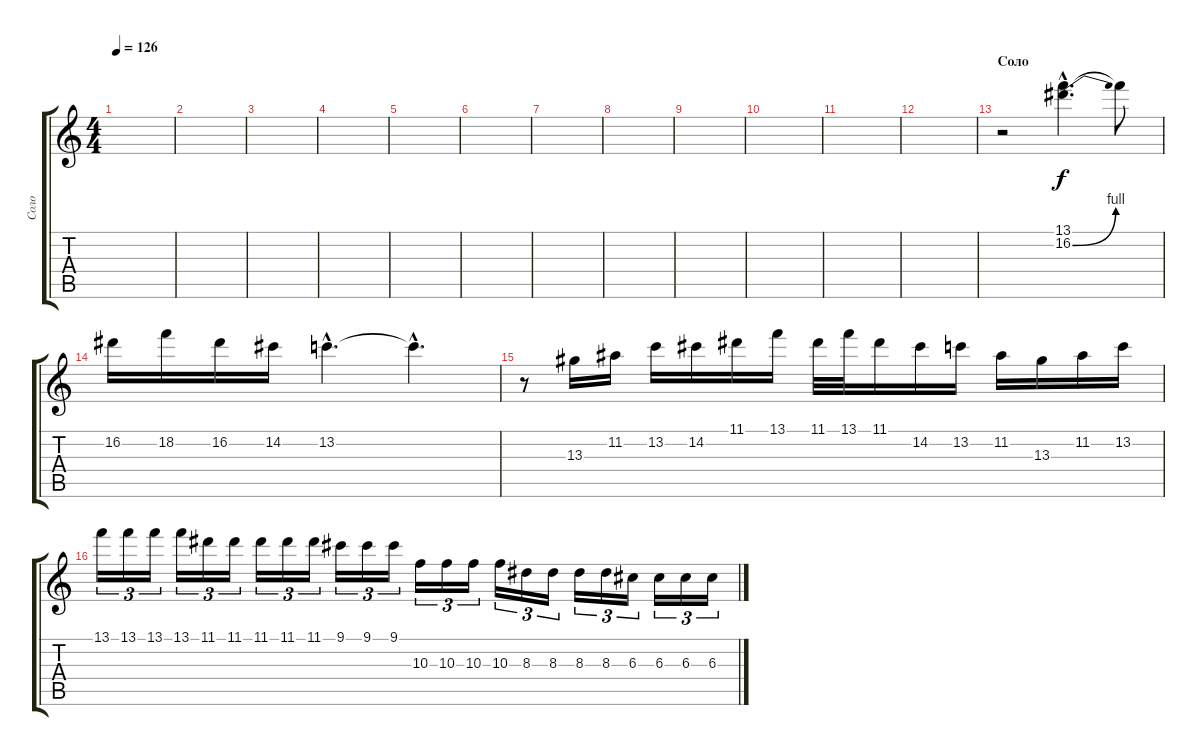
\track ("Соло" "Соло") {instrument overdrivenguitar}
\staff {score tabs}
\tuning (E4 B3 G3 D3 A2 E2) {hide}
\ts (4 4)
\tempo 126
\clef g2
\ks c
|
|
|
|
|
|
|
|
|
|
|
|
\section ("" "Соло")
r.2 (13.1{hac} 16.2{be (bend 0 0 60 4) hac}).4{d} 13.1{t}.8 |
16.2.16 18.2.16 16.2.16 14.2.16 13.2{hac}.4{d} 13.2{hac t}.4{d} |
r.8 13.3.16 11.2.16 13.2.16 14.2.16 11.1.16 13.1.16 11.1.32 13.1.32 11.1.16 14.2.16 13.2.16 11.2.16 13.3.16 11.2.16 13.2.16 |
13.1.16{tu (3 2)} 13.1.16{tu (3 2)} 13.1.16{tu (3 2)} 13.1.16{tu (3 2)} 11.1.16{tu (3 2)} 11.1.16{tu (3 2)} 11.1.16{tu (3 2)} 11.1.16{tu (3 2)} 11.1.16{tu (3 2)} 9.1.16{tu (3 2)} 9.1.16{tu (3 2)} 9.1.16{tu (3 2)} 10.3.16{tu (3 2)} 10.3.16{tu (3 2)} 10.3.16{tu (3 2)} 10.3.16{tu (3 2)} 8.3.16{tu (3 2)} 8.3.16{tu (3 2)} 8.3.16{tu (3 2)} 8.3.16{tu (3 2)} 6.3.16{tu (3 2)} 6.3.16{tu (3 2)} 6.3.16{tu (3 2)} 6.3.16{tu (3 2)}
